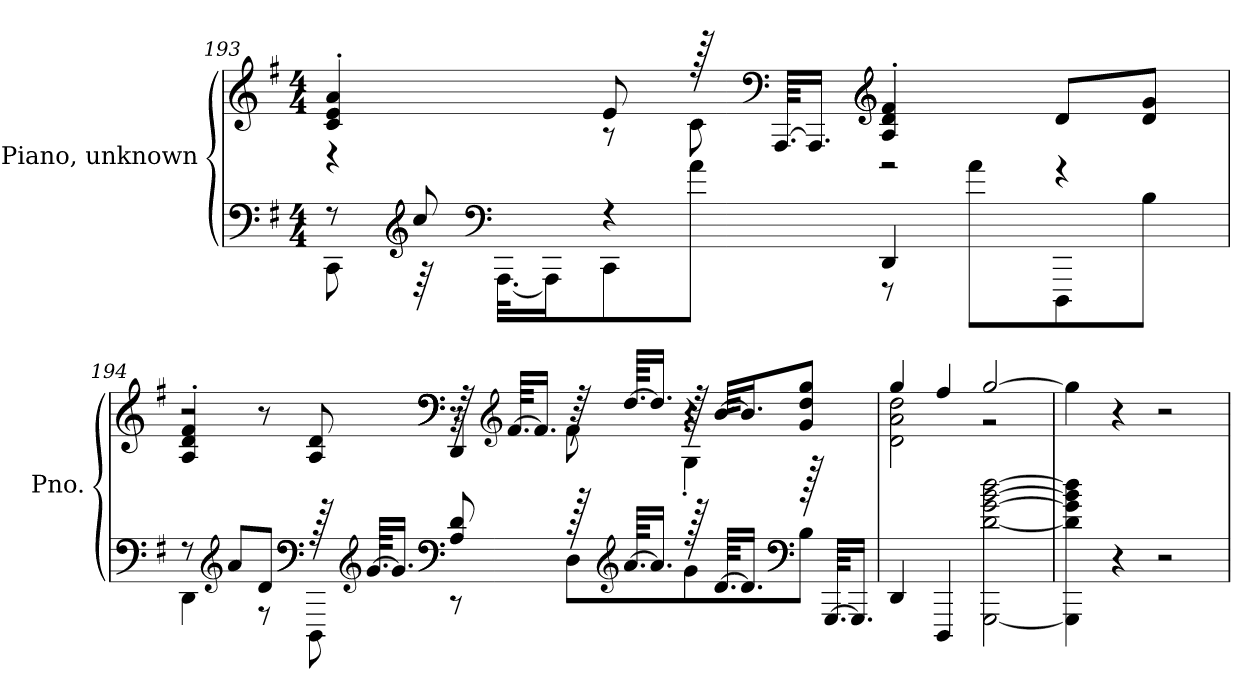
**kern	**kern
*part1	*part1
*staff2	*staff1
*I"Piano, unknown	*
*I'Pno.	*
!!LO:LB:g=z
*clefF4	*clefG2
*k[f#]	*k[f#]
*M4/4	*M4/4
=193	=193
*^	*^
8r	8CC\	4c/' 4e/' 4a/'	4r
*clefG2	*	*	*
8cc/	64r	.	.
*clefF4	*	*	*
.	[32.AAA\KLL	.	.
.	16AAA\J]	.	.
4r	8CC\	8e/	8r
.	8a\J	128r	8c\
*	*	*clefF4	*
.	.	[64.AAA/KKLL	.
.	.	16.AAA/JJ]	.
*	*	*clefG2	*
4DD/	8r	4A/' 4d/' 4f#/'	2r
.	8a\L	.	.
4r	8DDD\	8d/L	.
.	8B\J	8d/ 8g/J	.
!!LO:LB:g=z
=194	=194	=194	=194
*	*	*	*^
8r	4DD\	4A/' 4d/' 4f#/'	2r	2r
*clefG2	*	*	*	*
8a/L	.	.	.	.
8d/J	8r	8r	.	.
*clefF4	*	*	*	*
128r	8DDD\	8A/ 8d/	.	.
*clefG2	*	*	*	*
[64.g/KKLL	.	.	.	.
16.g/JJ]	.	.	.	.
*clefF4	*	*clefF4	*	*
8A/ 8d/	8r	128r	8r	4DD/
*	*	*clefG2	*	*
.	.	[64.f#/KKLL	.	.
.	.	16.f#/JJ]	.	.
128r	8D\L	128r	8f#\	.
*clefG2	*	*	*	*
[64.a/KKLL	.	[64.dd/KKLL	.	.
16.a/JJ]	.	16.dd/JJ]	.	.
128r	8g\	128r	4G'\	4r
[64.d/KKLL	.	[64.b/KKLL	.	.
16.d/JJ]	.	16.b/J]	.	.
*clefF4	*	*	*	*
128r	8B\J	8g/ 8dd/ 8gg/J	.	.
[64.GGG/KKLL	.	.	.	.
16.GGG/JJ]	.	.	.	.
*v	*v	*	*	*
*	*	*v	*v
=195	=195	=195
4DD/	4gg/	2d\ 2a\ 2dd\
4DDD/	4ff#/	.
[2GGG\ [2d\ [2g\ [2b\ [2dd\	[2gg/	2r
*	*v	*v
!!LO:LB:g=z
=196	=196
4GGG\] 4d\] 4g\] 4b\] 4dd\]	4gg\]
4r	4r
2r	2r
=	=
*-	*-
